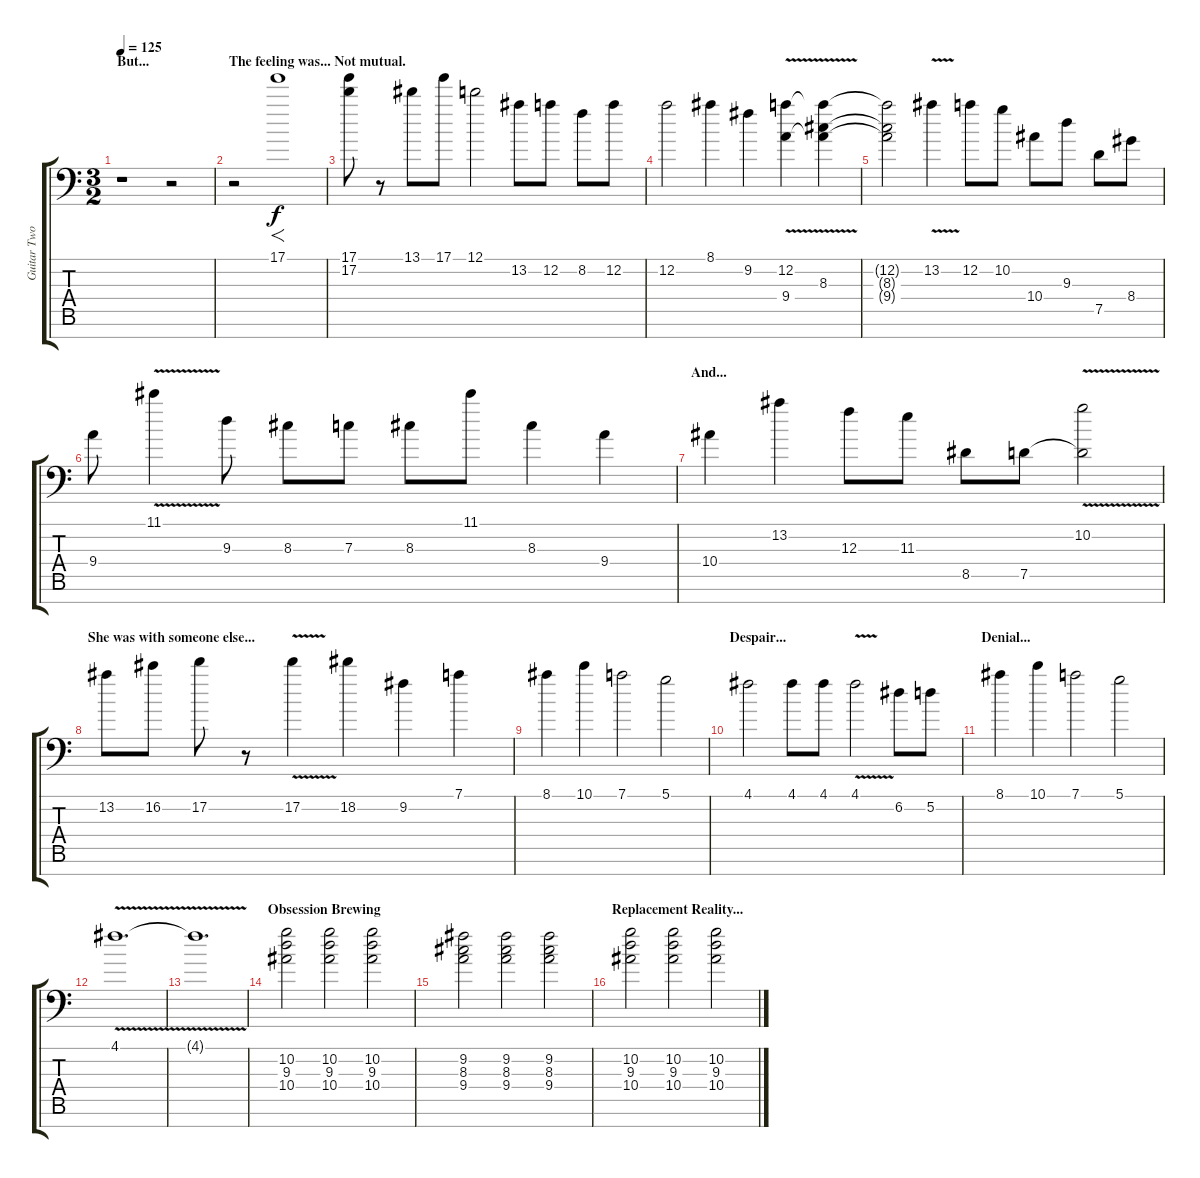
\track ("Guitar Two" "Guitar Two") {instrument overdrivenguitar}
\staff {score tabs}
\tuning (D4 A3 F3 C3 G2 D2 A1) {hide}
\ts (3 2)
\section ("" "But...")
\tempo 125
\clef f4
\ks c
r.1{dy f} r.2 |
\section ("" "The feeling was... Not mutual.")
r.2 17.1.1{f} |
(17.1 17.2).8 r.8 13.1.8 17.1.8 12.1.2 13.2.8 12.2.8 8.2.8 12.2.8 |
12.2.2 8.1.4 9.2.4 (12.2{v} 9.4).4 (12.2{t} 8.3 9.4{t}).4 |
(12.2{t} 8.3{t} 9.4{t}).2 13.2{v}.4 12.2.8 10.2.8 10.4.8 9.3.8 7.5.8 8.4.8 |
9.4.8 11.1{v}.4 9.3.8 8.3.8 7.3.8 8.3.8 11.1.8 8.3.4 9.4.4 |
\section ("" "And...")
10.4.4 13.2.4 12.3.8 11.3.8 8.5.8 7.5.8 (10.2{v} 7.5{t}).2 |
\section ("" "She was with someone else...")
13.2.8 16.2.8 17.2.8 r.8 17.2{v}.4 18.2.4 9.2.4 7.1.4 |
\section ("" "")
8.1.4 10.1.4 7.1.2 5.1.2 |
\section ("" "Despair...")
4.1.2 4.1.8 4.1.8 4.1{v}.2 6.2.8 5.2.8 |
\section ("" "Denial...")
8.1.4 10.1.4 7.1.2 5.1.2 |
4.1{v}.1{d} |
\section ("" "")
4.1{t}.1{d} |
\section ("" "Obsession Brewing")
(10.2 9.3 10.4).2 (10.2 9.3 10.4).2 (10.2 9.3 10.4).2 |
\section ("" "")
(9.2 8.3 9.4).2 (9.2 8.3 9.4).2 (9.2 8.3 9.4).2 |
\section ("" "Replacement Reality...")
(10.2 9.3 10.4).2 (10.2 9.3 10.4).2 (10.2 9.3 10.4).2
